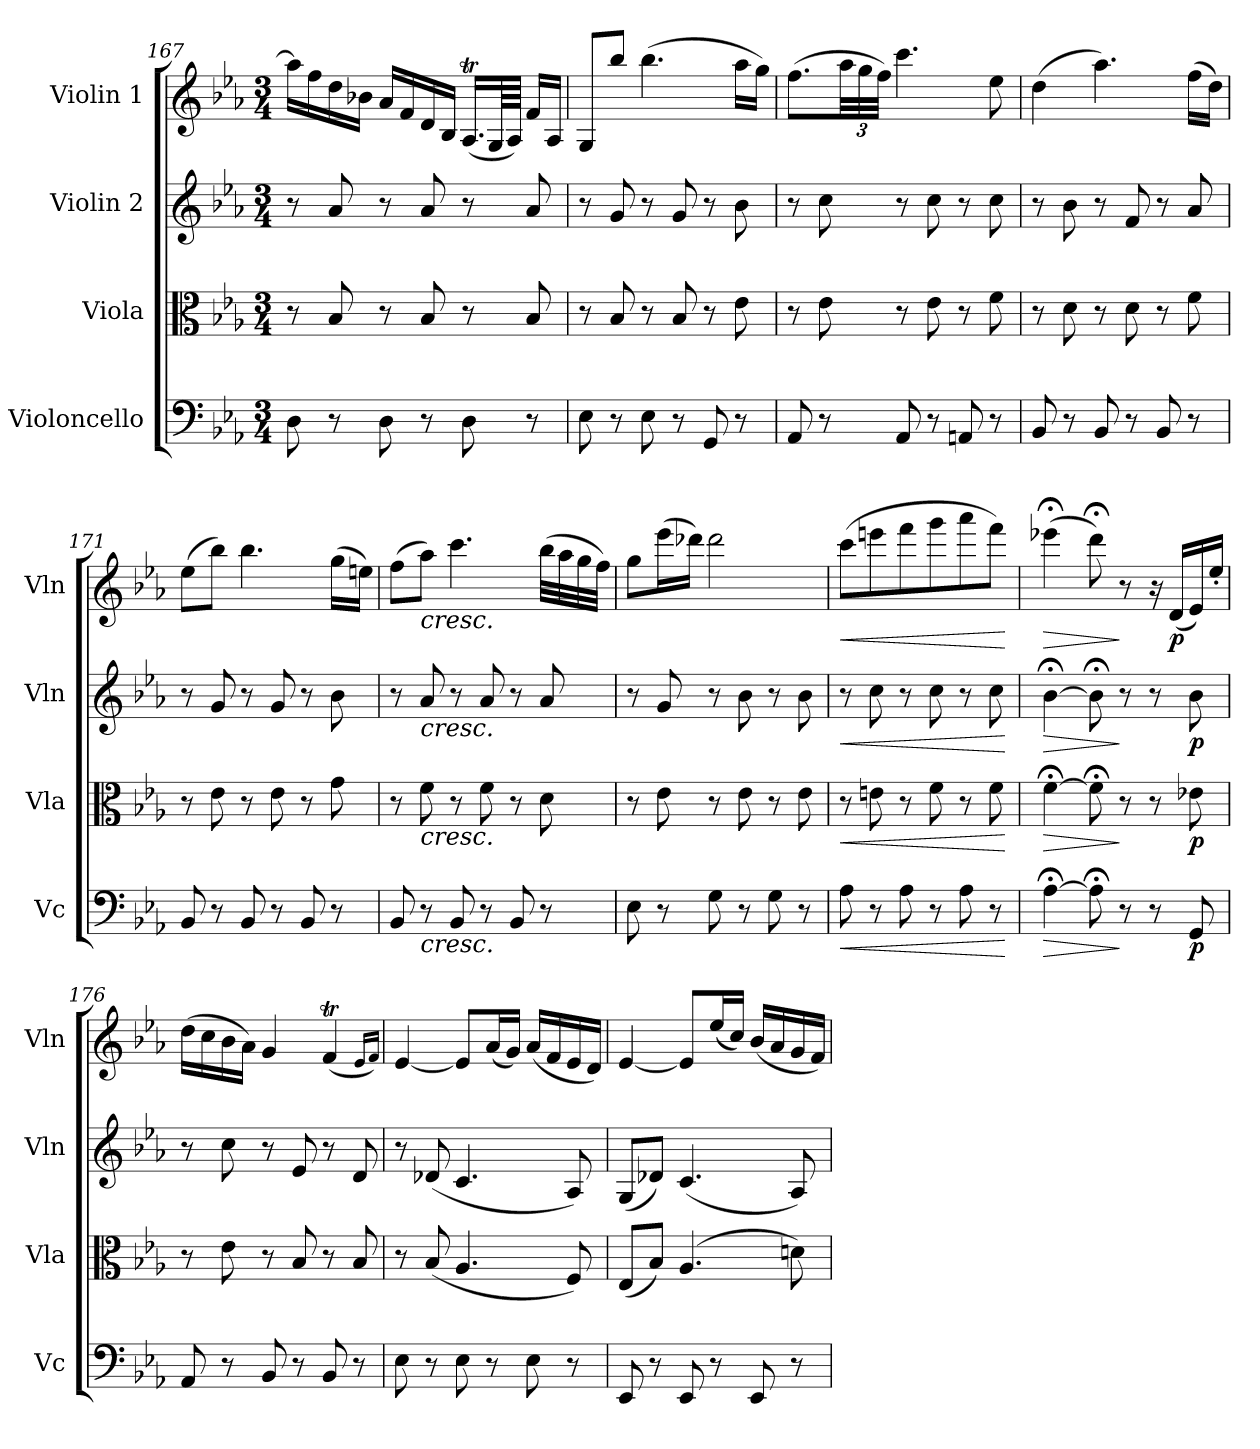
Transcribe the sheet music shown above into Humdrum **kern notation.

**kern	**dynam	**kern	**dynam	**kern	**dynam	**kern	**dynam
*part4	*part4	*part3	*part3	*part2	*part2	*part1	*part1
*staff4	*staff4	*staff3	*staff3	*staff2	*staff2	*staff1	*staff1
*I"Violoncello	*	*I"Viola	*	*I"Violin 2	*	*I"Violin 1	*
*I'Vc	*	*I'Vla	*	*I'Vln	*	*I'Vln	*
*clefF4	*	*clefC3	*	*clefG2	*	*clefG2	*
*k[b-e-a-]	*	*k[b-e-a-]	*	*k[b-e-a-]	*	*k[b-e-a-]	*
*M3/4	*	*M3/4	*	*M3/4	*	*M3/4	*
=167	=167	=167	=167	=167	=167	=167	=167
8D\	.	8r	.	8r	.	16aa-\LL]	.
.	.	.	.	.	.	16ff\	.
8r	.	8B-/	.	8a-/	.	16dd\	.
.	.	.	.	.	.	16b-X\JJ	.
8D\	.	8r	.	8r	.	16a-/LL	.
.	.	.	.	.	.	16f/	.
8r	.	8B-/	.	8a-/	.	16d/	.
.	.	.	.	.	.	16B-/JJ	.
8D\	.	8r	.	8r	.	(<16.A-T/LL	.
.	.	.	.	.	.	64G/LL	.
.	.	.	.	.	.	64A-/JJJJ)	.
8r	.	8B-/	.	8a-/	.	16f/LL	.
.	.	.	.	.	.	16A-/JJ	.
!!LO:PB:g=z
=168	=168	=168	=168	=168	=168	=168	=168
8E-\	.	8r	.	8r	.	8G/L	.
8r	.	8B-/	.	8g/	.	8bb-/J	.
8E-\	.	8r	.	8r	.	(>4.bb-\	.
8r	.	8B-/	.	8g/	.	.	.
8GG/	.	8r	.	8r	.	.	.
8r	.	8e-\	.	8b-\	.	16aa-\LL	.
.	.	.	.	.	.	16gg\JJ)	.
=169	=169	=169	=169	=169	=169	=169	=169
8AA-/	.	8r	.	8r	.	(>8.ff\L	.
8r	.	8e-\	.	8cc\	.	.	.
*	*	*	*	*	*	*Xbrackettup	*
.	.	.	.	.	.	48aa-\LL	.
.	.	.	.	.	.	48gg\	.
.	.	.	.	.	.	48ff\JJJ)	.
8AA-/	.	8r	.	8r	.	4.ccc\	.
8r	.	8e-\	.	8cc\	.	.	.
8AAn/	.	8r	.	8r	.	.	.
8r	.	8f\	.	8cc\	.	8ee-\	.
=170	=170	=170	=170	=170	=170	=170	=170
8BB-/	.	8r	.	8r	.	(>4dd\	.
8r	.	8d\	.	8b-\	.	.	.
8BB-/	.	8r	.	8r	.	4.aa-\)	.
8r	.	8d\	.	8f/	.	.	.
8BB-/	.	8r	.	8r	.	.	.
8r	.	8f\	.	8a-/	.	(>16ff\LL	.
.	.	.	.	.	.	16dd\JJ)	.
=171	=171	=171	=171	=171	=171	=171	=171
8BB-/	.	8r	.	8r	.	(>8ee-\L	.
8r	.	8e-\	.	8g/	.	8bb-\J)	.
8BB-/	.	8r	.	8r	.	4.bb-\	.
8r	.	8e-\	.	8g/	.	.	.
8BB-/	.	8r	.	8r	.	.	.
8r	.	8g\	.	8b-\	.	(>16gg\LL	.
.	.	.	.	.	.	16een\JJ)	.
=172	=172	=172	=172	=172	=172	=172	=172
8BB-/	.	8r	.	8r	.	(>8ff\L	.
!	!	!	!	!	!	!LO:TX:b:i:t=cresc.	!
!	!	!	!	!LO:TX:b:i:t=cresc.	!	!	!
!	!	!LO:TX:b:i:t=cresc.	!	!	!	!	!
!LO:TX:b:i:t=cresc.	!	!	!	!	!	!	!
8r	.	8f\	.	8a-/	.	8aa-\J)	.
8BB-/	.	8r	.	8r	.	4.ccc\	.
8r	.	8f\	.	8a-/	.	.	.
8BB-/	.	8r	.	8r	.	.	.
8r	.	8d\	.	8a-/	.	(>32bb-\LLL	.
.	.	.	.	.	.	32aa-\	.
.	.	.	.	.	.	32gg\	.
.	.	.	.	.	.	32ff\JJJ)	.
!!LO:LB:g=z
=173	=173	=173	=173	=173	=173	=173	=173
8E-\	.	8r	.	8r	.	8gg\L	.
8r	.	8e-\	.	8g/	.	(>16eee-\L	.
.	.	.	.	.	.	16ddd-X\JJ)	.
8G\	.	8r	.	8r	.	2ddd-\	.
8r	.	8e-\	.	8b-\	.	.	.
8G\	.	8r	.	8r	.	.	.
8r	.	8e-\	.	8b-\	.	.	.
=174	=174	=174	=174	=174	=174	=174	=174
!	!LO:HP:b	!	!LO:HP:b	!	!LO:HP:b	!	!LO:HP:b
8A-\	<	8r	<	8r	<	(>8ccc\L	<
8r	.	8en\	.	8cc\	.	8eeen\	.
8A-\	.	8r	.	8r	.	8fff\	.
8r	.	8f\	.	8cc\	.	8ggg\	.
8A-\	.	8r	.	8r	.	8aaa-\	.
8r	.	8f\	.	8cc\	.	8fff\J)	.
.	[	.	[	.	[	.	[
=175	=175	=175	=175	=175	=175	=175	=175
!	!LO:HP:b	!	!LO:HP:b	!	!LO:HP:b	!	!LO:HP:b
[4A-;<\	>	[4f;<\	>	[4b-;<\	>	(>4eee-X;<\	>
8A-;<\]	.	8f;<\]	.	8b-;<\]	.	8ddd;<\)	.
8r	]	8r	]	8r	]	8r	]
8r	.	8r	.	8r	.	16r	.
!	!	!	!	!	!	!	!LO:DY:b
.	.	.	.	.	.	(<16d/LL	p
!	!LO:DY:b	!	!LO:DY:b	!	!LO:DY:b	!	!
8GG/	p	8e-X\	p	8b-\	p	16e-/)	.
.	.	.	.	.	.	16ee-'/JJ	.
=176	=176	=176	=176	=176	=176	=176	=176
8AA-/	.	8r	.	8r	.	(>16dd\LL	.
.	.	.	.	.	.	16cc\	.
8r	.	8e-\	.	8cc\	.	16b-\	.
.	.	.	.	.	.	16a-\JJ)	.
8BB-/	.	8r	.	8r	.	4g/	.
8r	.	8B-/	.	8e-/	.	.	.
8BB-/	.	8r	.	8r	.	(<4fT/	.
8r	.	8B-/	.	8d/	.	.	.
.	.	.	.	.	.	16qe-/LL	.
.	.	.	.	.	.	16qf/JJ)	.
=177	=177	=177	=177	=177	=177	=177	=177
8E-\	.	8r	.	8r	.	[4e-/	.
8r	.	(<8B-/	.	(<8d-X/	.	.	.
8E-\	.	4.A-/	.	4.c/	.	8e-/L]	.
8r	.	.	.	.	.	(<16a-/L	.
.	.	.	.	.	.	16g/JJ)	.
8E-\	.	.	.	.	.	(<16a-/LL	.
.	.	.	.	.	.	16f/	.
8r	.	8F/)	.	8A-/)	.	16e-/	.
.	.	.	.	.	.	16d/JJ)	.
!!LO:LB:g=z
=178	=178	=178	=178	=178	=178	=178	=178
8EE-/	.	(<8E-/L	.	(<8G/L	.	[4e-/	.
8r	.	8B-/J)	.	8d-X/J)	.	.	.
8EE-/	.	(>4.A-/	.	(<4.c/	.	8e-/L]	.
8r	.	.	.	.	.	(<16ee-/L	.
.	.	.	.	.	.	16cc/JJ)	.
8EE-/	.	.	.	.	.	(<16b-/LL	.
.	.	.	.	.	.	16a-/	.
8r	.	8dn\)	.	8A-/)	.	16g/	.
.	.	.	.	.	.	16f/JJ)	.
=	=	=	=	=	=	=	=
*-	*-	*-	*-	*-	*-	*-	*-
